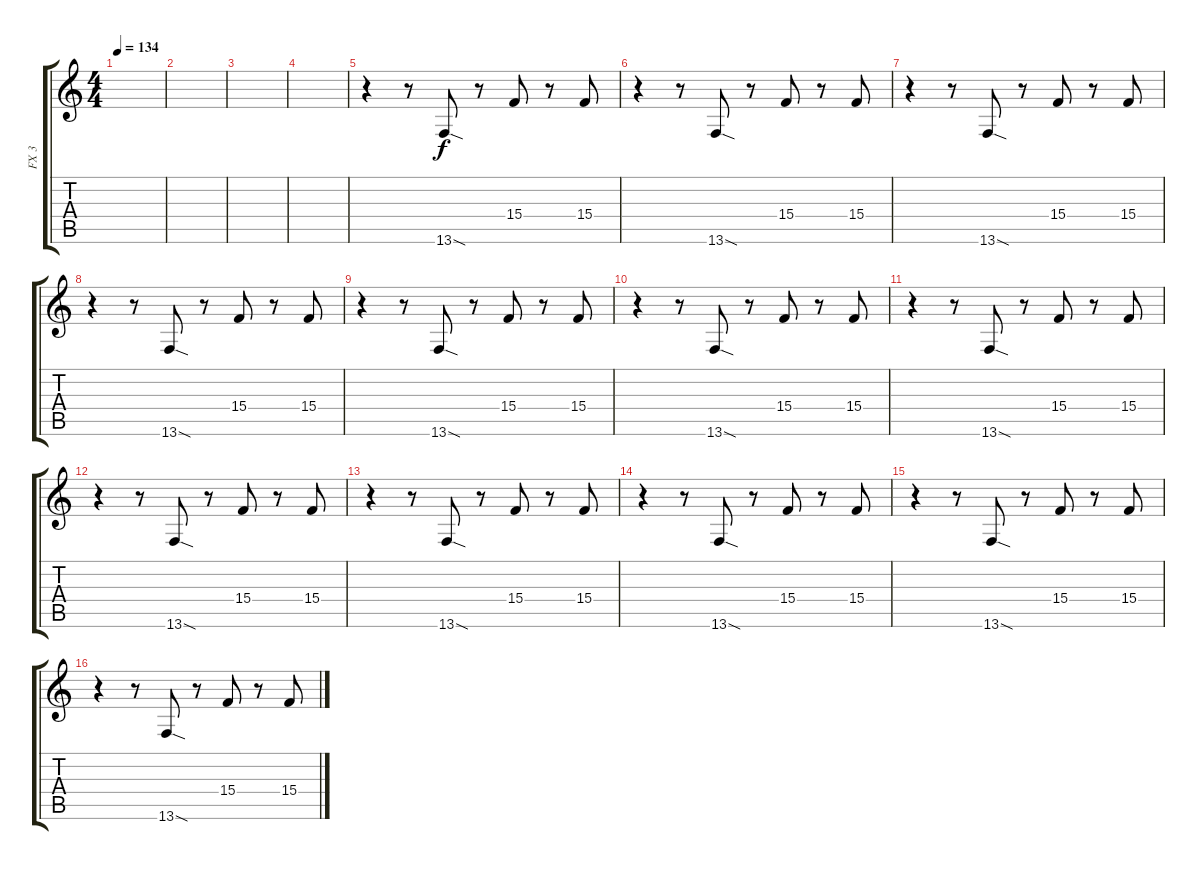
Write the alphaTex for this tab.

\track ("FX 3" "FX 3") {instrument electricpiano1}
\staff {score tabs}
\tuning (E4 B3 G3 D3 A2 E2) {hide}
\ts (4 4)
\tempo 134
\clef g2
\ks c
|
|
|
|
r.4 r.8 13.6{sod}.8 r.8 15.4.8 r.8 15.4.8 |
r.4 r.8 13.6{sod}.8 r.8 15.4.8 r.8 15.4.8 |
r.4 r.8 13.6{sod}.8 r.8 15.4.8 r.8 15.4.8 |
r.4 r.8 13.6{sod}.8 r.8 15.4.8 r.8 15.4.8 |
r.4 r.8 13.6{sod}.8 r.8 15.4.8 r.8 15.4.8 |
r.4 r.8 13.6{sod}.8 r.8 15.4.8 r.8 15.4.8 |
r.4 r.8 13.6{sod}.8 r.8 15.4.8 r.8 15.4.8 |
r.4 r.8 13.6{sod}.8 r.8 15.4.8 r.8 15.4.8 |
r.4 r.8 13.6{sod}.8 r.8 15.4.8 r.8 15.4.8 |
r.4 r.8 13.6{sod}.8 r.8 15.4.8 r.8 15.4.8 |
r.4 r.8 13.6{sod}.8 r.8 15.4.8 r.8 15.4.8 |
r.4 r.8 13.6{sod}.8 r.8 15.4.8 r.8 15.4.8
